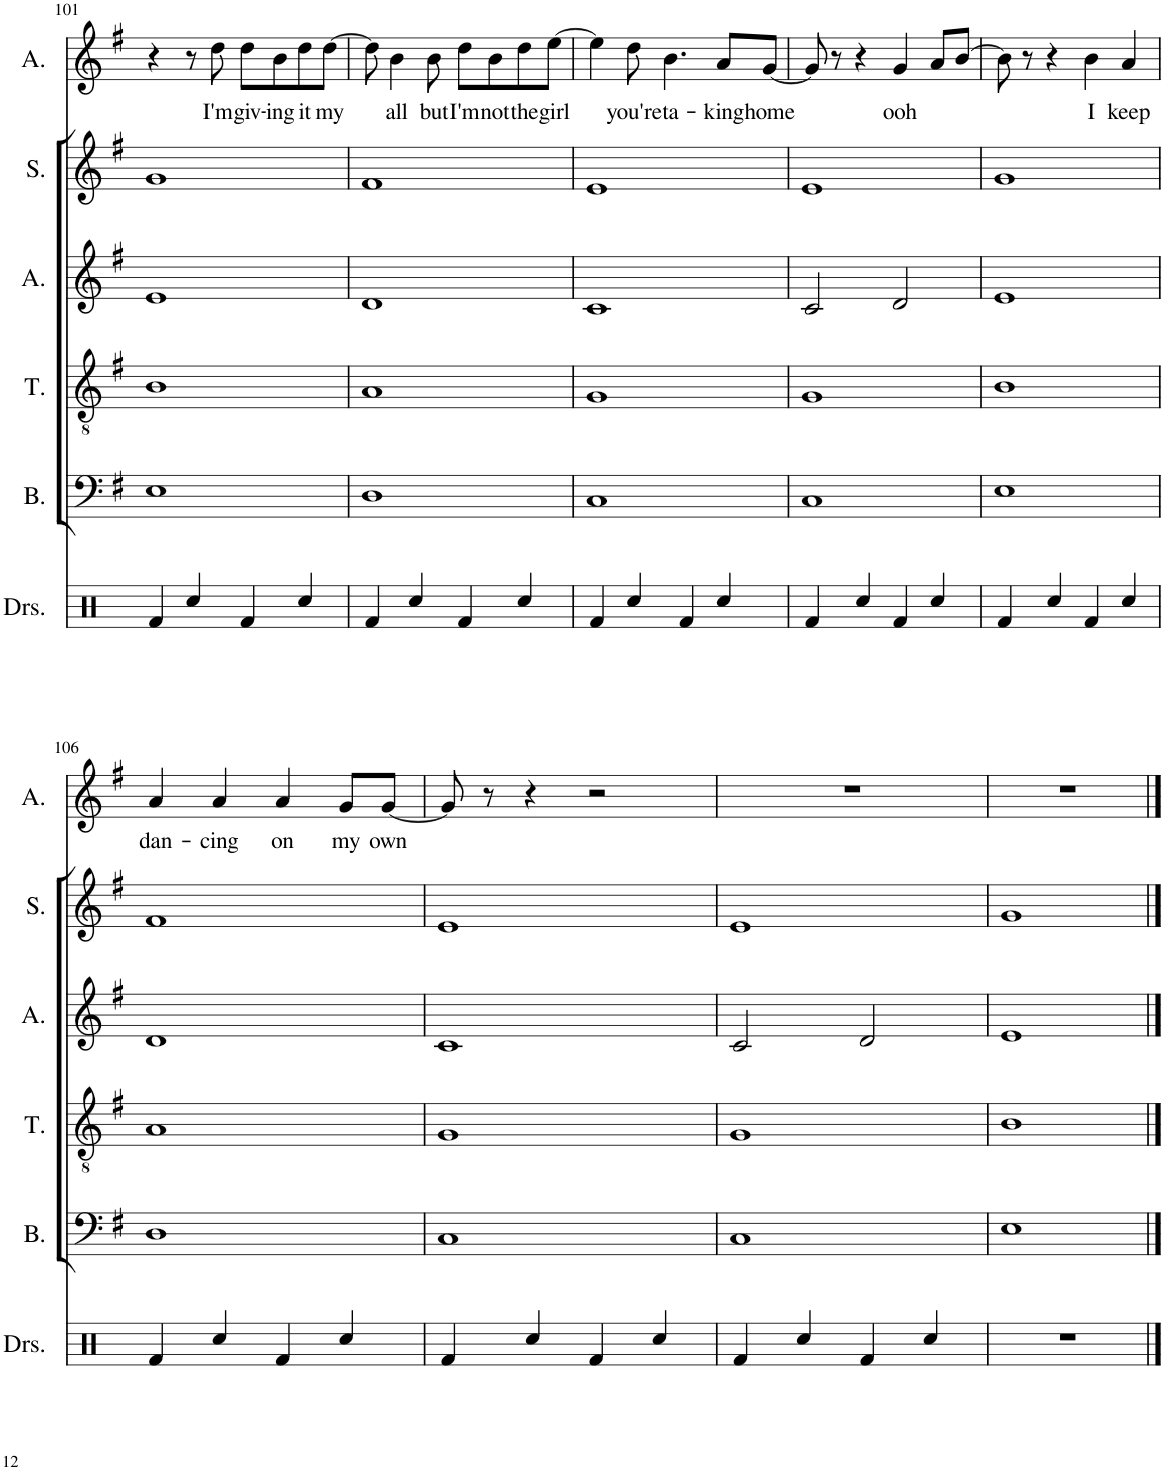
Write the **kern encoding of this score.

**kern	**kern	**kern	**kern	**kern	**kern	**text
*part6	*part5	*part4	*part3	*part2	*part1	*part1
*staff6	*staff5	*staff4	*staff3	*staff2	*staff1	*staff1
*I"Drumset	*I"Bass	*I"Tenor	*I"Alto	*I"Soprano	*I"Alto	*
*I'Drs.	*I'B.	*I'T.	*I'A.	*I'S.	*I'A.	*
!!LO:PB:g=z
*clefX	*clefF4	*clefGv2	*clefG2	*clefG2	*clefG2	*
*k[]	*k[f#]	*k[f#]	*k[f#]	*k[f#]	*k[f#]	*
*M4/4	*M4/4	*M4/4	*M4/4	*M4/4	*M4/4	*
=101	=101	=101	=101	=101	=101	=101
4Rf/	1E	1B	1e	1g	4r	.
4Rcc/	.	.	.	.	8r	.
!	!	!	!	!	!	!LO:LY:b
.	.	.	.	.	8dd\	I'm
!	!	!	!	!	!	!LO:LY:b
4Rf/	.	.	.	.	8dd\L	giv-
!	!	!	!	!	!	!LO:LY:b
.	.	.	.	.	8b\	-ing
!	!	!	!	!	!	!LO:LY:b
4Rcc/	.	.	.	.	8dd\	it
!	!	!	!	!	!	!LO:LY:b
.	.	.	.	.	[8dd\J	my
=102	=102	=102	=102	=102	=102	=102
4Rf/	1D	1A	1d	1f#	8dd\]	.
!	!	!	!	!	!	!LO:LY:b
.	.	.	.	.	4b\	all
4Rcc/	.	.	.	.	.	.
!	!	!	!	!	!	!LO:LY:b
.	.	.	.	.	8b\	but
!	!	!	!	!	!	!LO:LY:b
4Rf/	.	.	.	.	8dd\L	I'm
!	!	!	!	!	!	!LO:LY:b
.	.	.	.	.	8b\	not
!	!	!	!	!	!	!LO:LY:b
4Rcc/	.	.	.	.	8dd\	the
!	!	!	!	!	!	!LO:LY:b
.	.	.	.	.	[8ee\J	girl
=103	=103	=103	=103	=103	=103	=103
4Rf/	1C	1G	1c	1e	4ee\]	.
!	!	!	!	!	!	!LO:LY:b
4Rcc/	.	.	.	.	8dd\	you're
!	!	!	!	!	!	!LO:LY:b
.	.	.	.	.	4.b\	ta-
4Rf/	.	.	.	.	.	.
!	!	!	!	!	!	!LO:LY:b
4Rcc/	.	.	.	.	8a/L	-king
!	!	!	!	!	!	!LO:LY:b
.	.	.	.	.	[8g/J	home
=104	=104	=104	=104	=104	=104	=104
4Rf/	1C	1G	2c/	1e	8g/]	.
.	.	.	.	.	8r	.
4Rcc/	.	.	.	.	4r	.
!	!	!	!	!	!	!LO:LY:b
4Rf/	.	.	2d/	.	4g/	ooh
4Rcc/	.	.	.	.	8a/L	.
.	.	.	.	.	[8b/J	.
=105	=105	=105	=105	=105	=105	=105
4Rf/	1E	1B	1e	1g	8b\]	.
.	.	.	.	.	8r	.
4Rcc/	.	.	.	.	4r	.
!	!	!	!	!	!	!LO:LY:b
4Rf/	.	.	.	.	4b\	I
!	!	!	!	!	!	!LO:LY:b
4Rcc/	.	.	.	.	4a/	keep
!!LO:LB:g=z
=106	=106	=106	=106	=106	=106	=106
!	!	!	!	!	!	!LO:LY:b
4Rf/	1D	1A	1d	1f#	4a/	dan-
!	!	!	!	!	!	!LO:LY:b
4Rcc/	.	.	.	.	4a/	-cing
!	!	!	!	!	!	!LO:LY:b
4Rf/	.	.	.	.	4a/	on
!	!	!	!	!	!	!LO:LY:b
4Rcc/	.	.	.	.	8g/L	my
!	!	!	!	!	!	!LO:LY:b
.	.	.	.	.	[8g/J	own
=107	=107	=107	=107	=107	=107	=107
4Rf/	1C	1G	1c	1e	8g/]	.
.	.	.	.	.	8r	.
4Rcc/	.	.	.	.	4r	.
4Rf/	.	.	.	.	2r	.
4Rcc/	.	.	.	.	.	.
=108	=108	=108	=108	=108	=108	=108
4Rf/	1C	1G	2c/	1e	1r	.
4Rcc/	.	.	.	.	.	.
4Rf/	.	.	2d/	.	.	.
4Rcc/	.	.	.	.	.	.
=109	=109	=109	=109	=109	=109	=109
1r	1E	1B	1e	1g	1r	.
==	==	==	==	==	==	==
*-	*-	*-	*-	*-	*-	*-
